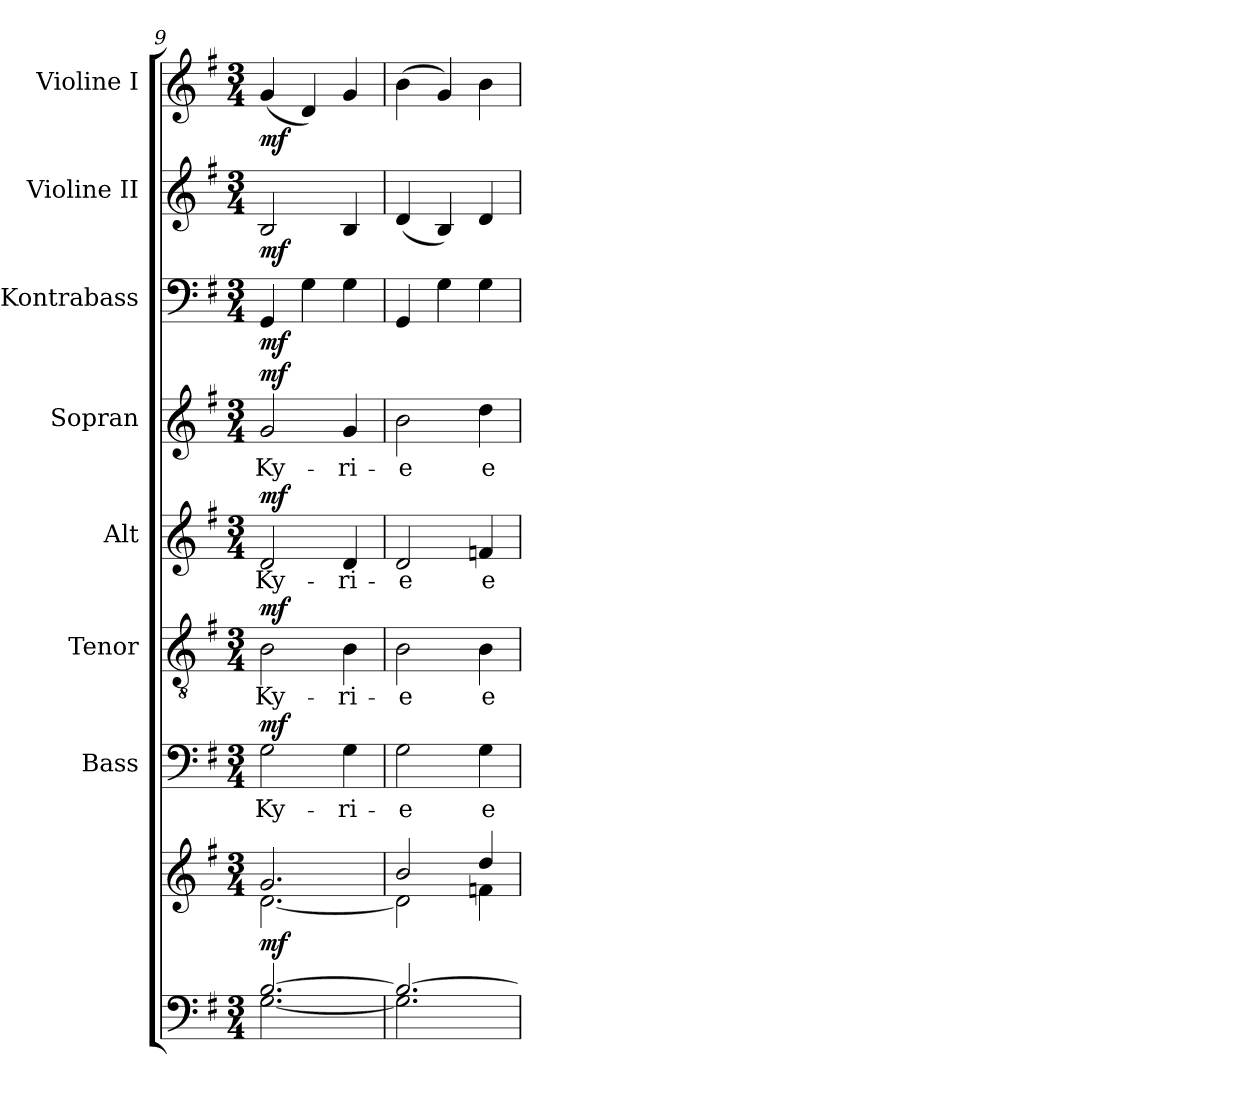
**kern	**kern	**dynam	**kern	**text	**dynam	**kern	**text	**dynam	**kern	**text	**dynam	**kern	**text	**dynam	**kern	**dynam	**kern	**dynam	**kern	**dynam
*part8	*part8	*part8	*part7	*part7	*part7	*part6	*part6	*part6	*part5	*part5	*part5	*part4	*part4	*part4	*part3	*part3	*part2	*part2	*part1	*part1
*staff9	*staff8	*staff8/9	*staff7	*staff7	*staff7	*staff6	*staff6	*staff6	*staff5	*staff5	*staff5	*staff4	*staff4	*staff4	*staff3	*staff3	*staff2	*staff2	*staff1	*staff1
*	*	*	*I"Bass	*	*	*I"Tenor	*	*	*I"Alt	*	*	*I"Sopran	*	*	*I"Kontrabass	*	*I"Violine II	*	*I"Violine I	*
*	*	*	*I'B.	*	*	*I'T.	*	*	*I'A.	*	*	*I'S.	*	*	*I'Kb.	*	*I'Vl. II	*	*I'Vl. I	*
*clefF4	*clefG2	*	*clefF4	*	*	*clefGv2	*	*	*clefG2	*	*	*clefG2	*	*	*clefF4	*	*clefG2	*	*clefG2	*
*	*	*	*	*	*	*	*	*	*	*	*	*	*	*	*ITrd7c12	*	*	*	*	*
*k[f#]	*k[f#]	*	*k[f#]	*	*	*k[f#]	*	*	*k[f#]	*	*	*k[f#]	*	*	*k[f#]	*	*k[f#]	*	*k[f#]	*
*G:	*G:	*	*G:	*	*	*G:	*	*	*G:	*	*	*G:	*	*	*G:	*	*G:	*	*G:	*
*M3/4	*M3/4	*	*M3/4	*	*	*M3/4	*	*	*M3/4	*	*	*M3/4	*	*	*M3/4	*	*M3/4	*	*M3/4	*
=9	=9	=9	=9	=9	=9	=9	=9	=9	=9	=9	=9	=9	=9	=9	=9	=9	=9	=9	=9	=9
*^	*^	*	*	*	*	*	*	*	*	*	*	*	*	*	*	*	*	*	*	*
!	!	!	!	!LO:DY:b	!	!LO:LY:b	!LO:DY:a	!	!LO:LY:b	!LO:DY:a	!	!LO:LY:b	!LO:DY:a	!	!LO:LY:b	!LO:DY:a	!	!LO:DY:b	!	!LO:DY:b	!	!LO:DY:b
[>2.B/	[<2.G\	2.g/	[<2.d\	mf	2G\	Ky-	mf	2B\	Ky-	mf	2d/	Ky-	mf	2g/	Ky-	mf	4GGG/	mf	2B/	mf	(<4g/	mf
.	.	.	.	.	.	.	.	.	.	.	.	.	.	.	.	.	4GG\	.	.	.	4d/)	.
!	!	!	!	!	!	!LO:LY:b	!	!	!LO:LY:b	!	!	!LO:LY:b	!	!	!LO:LY:b	!	!	!	!	!	!	!
.	.	.	.	.	4G\	-ri-	.	4B\	-ri-	.	4d/	-ri-	.	4g/	-ri-	.	4GG\	.	4B/	.	4g/	.
=10	=10	=10	=10	=10	=10	=10	=10	=10	=10	=10	=10	=10	=10	=10	=10	=10	=10	=10	=10	=10	=10	=10
!	!	!	!	!	!	!LO:LY:b	!	!	!LO:LY:b	!	!	!LO:LY:b	!	!	!LO:LY:b	!	!	!	!	!	!	!
2.B/_	2.G\]	2b/	2d\]	.	2G\	-e	.	2B\	-e	.	2d/	-e	.	2b\	-e	.	4GGG/	.	(<4d/	.	(>4b\	.
.	.	.	.	.	.	.	.	.	.	.	.	.	.	.	.	.	4GG\	.	4B/)	.	4g/)	.
!	!	!	!	!	!	!LO:LY:b	!	!	!LO:LY:b	!	!	!LO:LY:b	!	!	!LO:LY:b	!	!	!	!	!	!	!
.	.	4dd/	4fn\	.	4G\	e-	.	4B\	e-	.	4fn/	e-	.	4dd\	e-	.	4GG\	.	4d/	.	4b\	.
*v	*v	*	*	*	*	*	*	*	*	*	*	*	*	*	*	*	*	*	*	*	*	*
*	*v	*v	*	*	*	*	*	*	*	*	*	*	*	*	*	*	*	*	*	*	*
=	=	=	=	=	=	=	=	=	=	=	=	=	=	=	=	=	=	=	=	=
*-	*-	*-	*-	*-	*-	*-	*-	*-	*-	*-	*-	*-	*-	*-	*-	*-	*-	*-	*-	*-
